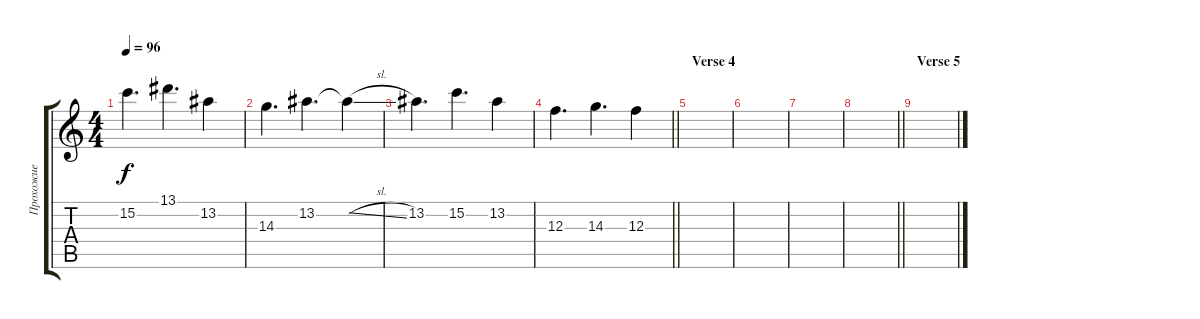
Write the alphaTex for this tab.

\track ("Прохожие" "Прохожие") {instrument distortionguitar}
\staff {score tabs}
\tuning (D4 A3 F3 C3 G2 C2) {hide}
\ts (4 4)
\tempo 96
\clef g2
\ks c
15.2.4{d dy f} 13.1.4{d} 13.2.4 |
14.3.4{d} 13.2.4{d} 13.2{sl t}.4 |
13.2.4{d} 15.2.4{d} 13.2.4 |
\barLineRight lightlight
12.3.4{d} 14.3.4{d} 12.3.4 |
\section ("" "Verse 4")
|
|
|
\barLineRight lightlight
|
\section ("" "Verse 5")
